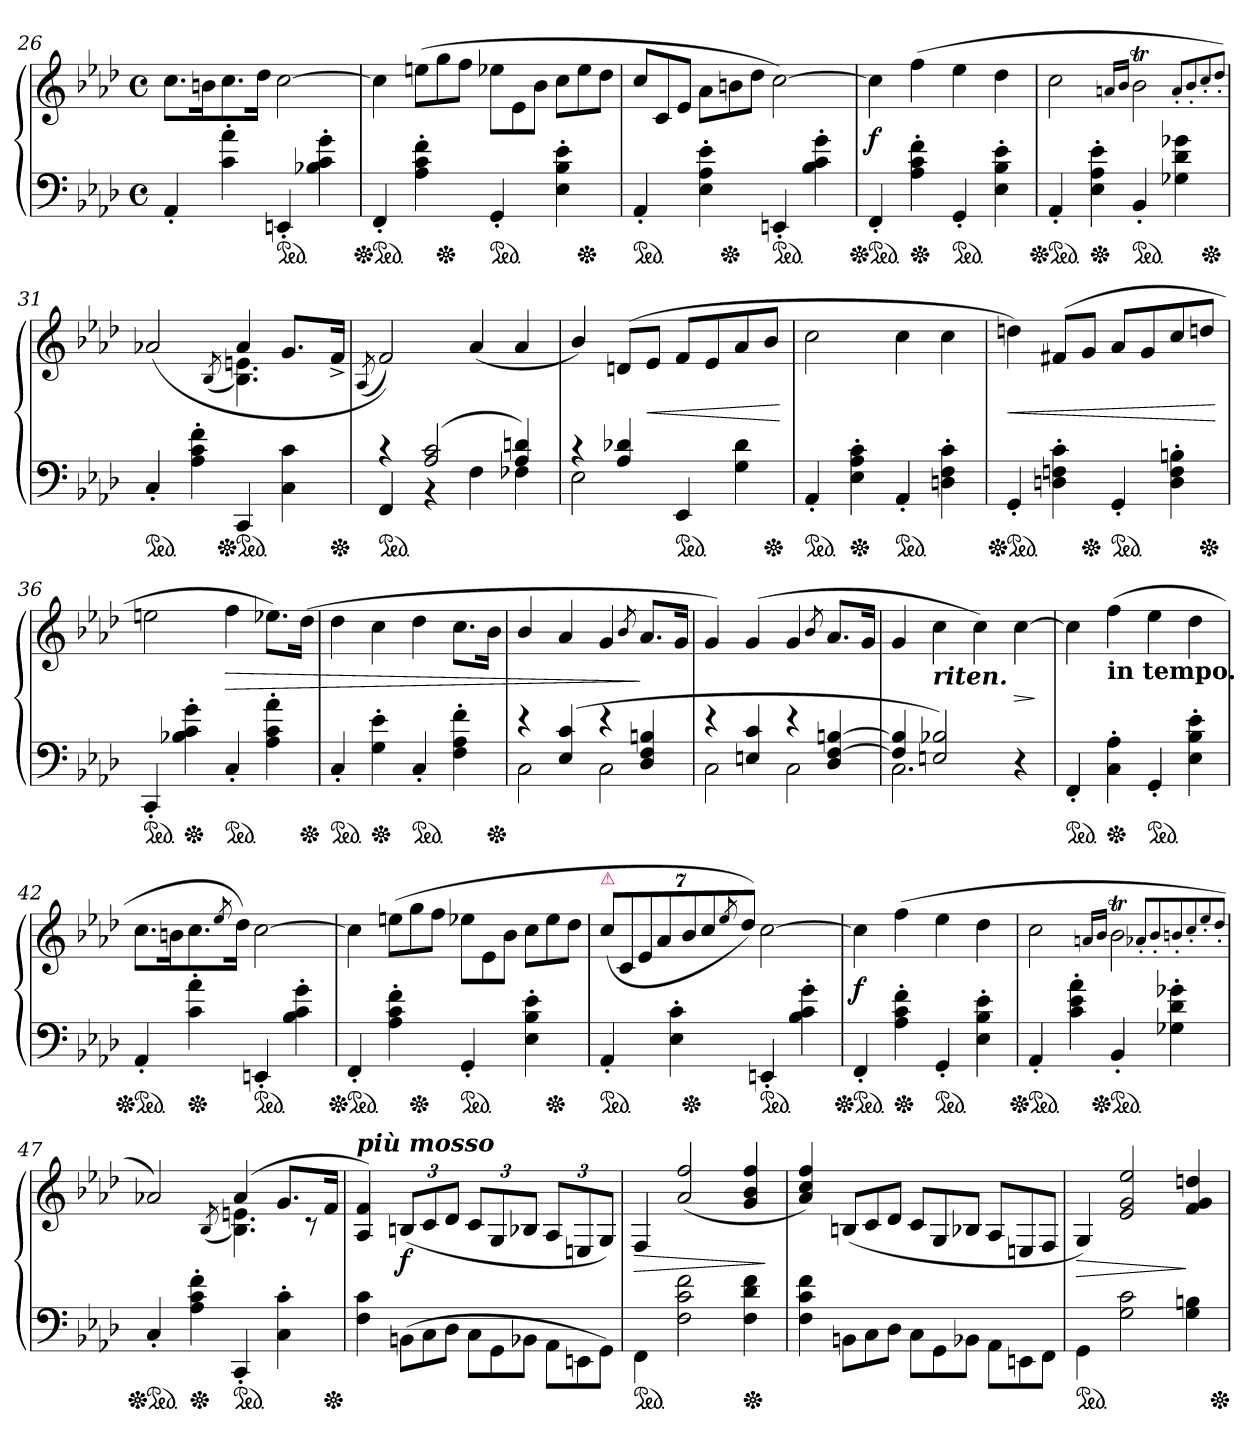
**kern	**kern	**dynam
*part1	*part1	*part1
*staff2	*staff1	*staff1/2
*clefF4	*clefG2	*
*k[b-e-a-d-]	*k[b-e-a-d-]	*
*f:	*f:	*
*M4/4	*M4/4	*
*met(c)	*met(c)	*
=26	=26	=26
4AA-'<	8.ccL	.
.	16bnK	.
4c'> 4a-'>	8.cc	.
.	16dd-Jk	.
*ped	*	*
4EEn'<	[2cc	.
4B-X'> 4c'> 4g'>	.	.
=27	=27	=27
*Xped	*	*
*ped	*	*
4FF'<	4cc]	.
*	*Xtuplet	*
4A-'> 4c'> 4f'>	(>12eenL	.
*Xped	*	*
.	12gg	.
.	12ffJ	.
*ped	*	*
4GG'<	12ee-X\L	.
.	12e-	.
.	12b-J	.
4E-'> 4B-'> 4e-'>	12ccL	.
*Xped	*	*
.	12ee-	.
.	12dd-J	.
=28	=28	=28
*ped	*	*
4AA-'<	12ccL	.
.	12c	.
.	12e-J	.
4E-'> 4A-'> 4e-'>	12a-L	.
*Xped	*	*
.	12bn	.
.	12dd-J	.
*ped	*	*
4EEn'<	[2cc)	.
4B-'> 4c'> 4g'>	.	.
=29	=29	=29
*Xped	*	*
*ped	*	*
4FF'<	4cc]	f
*Xped	*	*
4A-'> 4c'> 4f'>	(>4ff	.
*ped	*	*
4GG'<	4ee-	.
4E-'> 4B-'> 4e-'>	4dd-	.
=30	=30	=30
*	*^	*
*Xped	*	*	*
*ped	*	*	*
4AA-'<	2cc	2..ryy	.
*Xped	*	*	*
4E-'> 4A-'> 4e-'>	.	.	.
.	16qqan/LL	.	.
.	16qqb-/JJ	.	.
*ped	*	*	*
4BB-'<	2b-T	.	.
4G-X 4d- 4g-X	.	.	.
*Xped	*	*	*
.	.	8ryy	.
.	8qqa'</L	.	.
.	8qqb-'</	.	.
.	8qqcc'</	.	.
.	8qqdd-'</J)	.	.
=31	=31	=31	=31
*ped	*	*	*
4C'<	(>2a-XTTT	2ryy	.
4A-'> 4c'> 4f'>	.	.	.
.	.	(<8qB-/	.
*Xped	*	*	*
*ped	*	*	*
4CC	4a-	4.B- 4.en)	.
4C 4c	8.gL	.	.
.	.	8ryy	.
*Xped	*	*	*
.	16f^<Jk	.	.
*	*v	*v	*
=32	=32	=32
.	(<8qA-/	.
*^	*	*
*ped	*	*	*
4rc	4FF/	2f))	.
(>2A- 2c	4rBB	.	.
.	4F	(>4a-	.
4A- 4dn)	4F-X	4a-	.
=33	=33	=33	=33
4rc	2E-	4b-/)	.
4A- 4d-X	.	(>8dnL	.
.	.	8e-J	<
*ped	*	*	*
4EE-	2ryy	8fL	.
.	.	8e-	.
4G 4d-	.	8a-	.
*Xped	*	*	*
.	.	8b-J	.
*v	*v	*	*
.	.	[
=34	=34	=34
*ped	*	*
4AA-'<	2cc	.
*Xped	*	*
4E-'> 4A-'> 4c'>	.	.
*ped	*	*
4AA-'<	4cc	.
4Dn'> 4F'> 4c'>	4cc	.
=35	=35	=35
*Xped	*	*
*ped	*	*
4GG'<	4ddn)	<
4Dn'> 4Fn'> 4c'>	(>8f#XL	.
*Xped	*	*
.	8gJ	.
*ped	*	*
4GG'<	8a-/L	.
.	8g	.
4D'> 4F'> 4Bn'>	8cc	.
*Xped	*	*
.	8ddnJ	.
.	.	[
=36	=36	=36
*ped	*	*
4CC'<	2een	.
*Xped	*	*
4B-X'> 4c'> 4g'>	.	.
*ped	*	*
4C'<	4ff	>
4A-'> 4c'> 4a-'>	8.ee-XL)	.
*Xped	*	*
.	(>16dd-Jk	.
=37	=37	=37
*ped	*	*
4C'<	4dd-	.
*Xped	*	*
4G'> 4e-'>	4cc	.
*ped	*	*
4C'<	4dd-	.
4F'> 4A-'> 4f'>	8.ccL	.
*Xped	*	*
.	16b-Jk	.
=38	=38	=38
*^	*	*
4re	2C	4b-/	.
(>4E- 4c	.	4a-/	.
4re	2C	4g/	.
.	.	8qb-/	.
4D- 4F 4Bn	.	8.a-L	]
.	.	16gJk	.
=39	=39	=39	=39
4re	2C	4g)	.
4En 4c	.	(>4g	.
4re	2C	4g	.
.	.	8qb-/	.
4D- [4F [4Bn	.	8.a-L	.
.	.	16gJk	.
=40	=40	=40	=40
4F] 4Bn]	2.C	4g	.
!	!	!LO:TX:b:Bi:t=riten.	!
2En 2B-X)	.	4cc	.
.	.	4cc)	.
4r	4ryy	[4cc	>
*v	*v	*	*
.	.	]
=41	=41	=41
*ped	*	*
4FF'<	4cc]	.
!	!LO:TX:b:B:t=in tempo.	!
*Xped	*	*
4C'> 4A-'>	(>4ff	.
*ped	*	*
4GG'<	4ee-	.
4E-'> 4B-'> 4e-'>	4dd-	.
=42	=42	=42
*Xped	*	*
*ped	*	*
4AA-'<	8.ccL	.
.	16bnK	.
*Xped	*	*
4c'> 4a-'>	8.cc	.
.	8qee-/	.
.	16dd-Jk)	.
*ped	*	*
4EEn'<	[2cc	.
4B-'> 4c'> 4g'>	.	.
=43	=43	=43
*Xped	*	*
*ped	*	*
4FF'<	4cc]	.
4A-'> 4c'> 4f'>	(>12eenL	.
*Xped	*	*
.	12gg	.
.	12ffJ	.
*ped	*	*
4GG'<	12ee-X\L	.
.	12e-	.
.	12b-J	.
4E-'> 4B-'> 4e-'>	12ccL	.
*Xped	*	*
.	12ee-	.
.	12dd-J	.
=44	=44	=44
*	*tuplet	*
!	!LO:TX:a:color=crimson:t=⚠	!
*ped	*	*
4AA-'<	(<14ccL	.
.	14c	.
.	14e-	.
.	14a-	.
4E-'> 4c'>	.	.
*Xped	*	*
.	14b-	.
.	14cc	.
.	8qee-/	.
.	14dd-J))	.
*ped	*	*
4EEn'<	[2cc	.
4B-'> 4c'> 4g'>	.	.
=45	=45	=45
*Xped	*	*
*ped	*	*
4FF'<	4cc]	f
*Xped	*	*
4A-'> 4c'> 4f'>	(>4ff	.
*ped	*	*
4GG'<	4ee-	.
4E-'> 4B-'> 4e-'>	4dd-	.
=46	=46	=46
*Xped	*	*
*ped	*	*
4AA-'<	2cc	.
4c'> 4e-'> 4a-'>	.	.
.	16qqan/LL	.
.	16qqb-/JJ	.
*Xped	*	*
*ped	*	*
4BB-'<	2b-T	.
4G-X'> 4d-'> 4g-X'>	.	.
.	8qqa-X'</L	.
.	8qqb-'</	.
.	8qqbn'</	.
.	8qqcc'</	.
.	8qqee-'</	.
.	8qqdd-'</J	.
=47	=47	=47
*	*^	*
*Xped	*	*	*
*ped	*	*	*
4C'<	2a-XTTT)	2ryy	.
*Xped	*	*	*
4A-'> 4c'> 4f'>	.	.	.
.	.	(<8qB-/	.
*ped	*	*	*
4CC'<	(>4a-	4.B- 4.en)	.
4C'> 4c'>	8.gL	.	.
.	.	8rc	.
*Xped	*	*	*
.	16fJk	.	.
*	*v	*v	*
=48	=48	=48
!	!LO:TX:a:Bi:t=più mosso	!
4F\ 4c\	4A- 4f)	.
*Xtuplet	*	*
(<12BBn\L	(>12Bn/L	f
12C	12c/	.
12D-\J	12d-/J	.
12C\L	12c/L	.
12GG	12G/	.
12BB-XJ	12B-XJ	.
12AA-\L	12A-/L	.
12EEn	12En/	.
12GG\J)	12G/J)	.
=49	=49	=49
*ped	*	*
4FF\	4F/	>
2F\ 2c\ 2f\	(>2a-/ 2ff/	.
*Xped	*	*
4F\ 4d-\ 4f\	4g/ 4b-/ 4ff/	.
.	.	]
=50	=50	=50
4F\ 4c\ 4f\	4a-/ 4cc/ 4ff/)	.
*	*Xtuplet	*
12BBn\L	(>12Bn/L	.
12C	12c/	.
12D-\J	12d-/J	.
12C\L	12c/L	.
12GG	12G/	.
12BB-XJ	12B-XJ	.
12AA-\L	12A-/L	.
12EEn	12En/	.
12FF\J	12F/J	.
=51	=51	=51
*ped	*	*
4GG\	4G/)	>
2G 2c	2e- 2g 2ee-	.
4G 4Bn	4f 4g 4ddn	]
*Xped	*	*
=	=	=
*-	*-	*-
